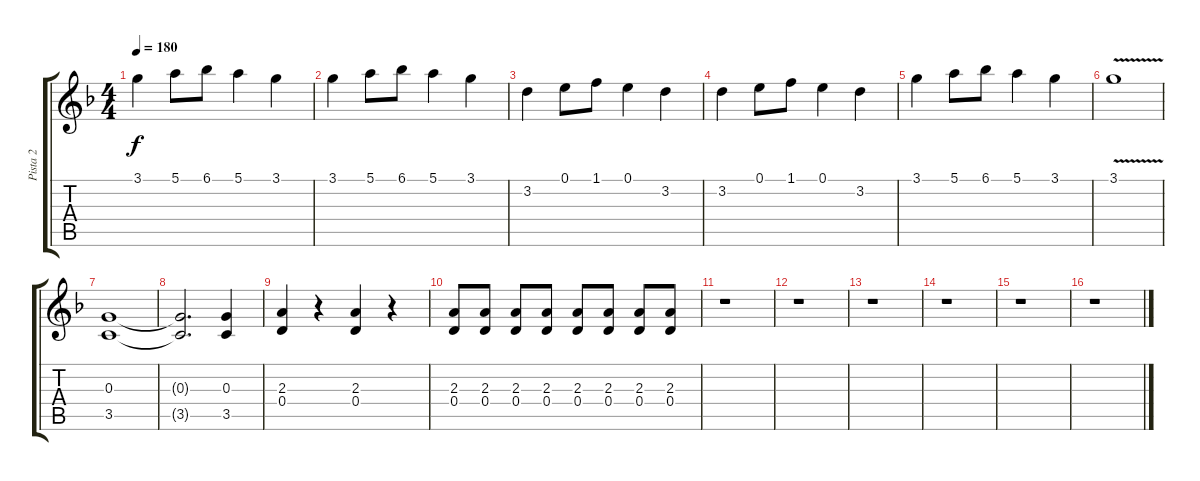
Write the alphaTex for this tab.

\track ("Pista 2" "Pista 2") {instrument distortionguitar}
\staff {score tabs}
\tuning (E4 B3 G3 D3 A2 E2) {hide}
\ts (4 4)
\tempo 180
\clef g2
\ks dminor
3.1.4{dy f} 5.1.8 6.1.8 5.1.4 3.1.4 |
3.1.4 5.1.8 6.1.8 5.1.4 3.1.4 |
3.2.4 0.1.8 1.1.8 0.1.4 3.2.4 |
3.2.4 0.1.8 1.1.8 0.1.4 3.2.4 |
3.1.4 5.1.8 6.1.8 5.1.4 3.1.4 |
3.1{v}.1 |
(0.3 3.5).1 |
(0.3{t} 3.5{t}).2{d} (0.3 3.5).4 |
(2.3 0.4).4 r.4 (2.3 0.4).4 r.4 |
(2.3 0.4).8 (2.3 0.4).8 (2.3 0.4).8 (2.3 0.4).8 (2.3 0.4).8 (2.3 0.4).8 (2.3 0.4).8 (2.3 0.4).8 |
r.1 |
r.1 |
r.1 |
r.1 |
r.1 |
r.1
